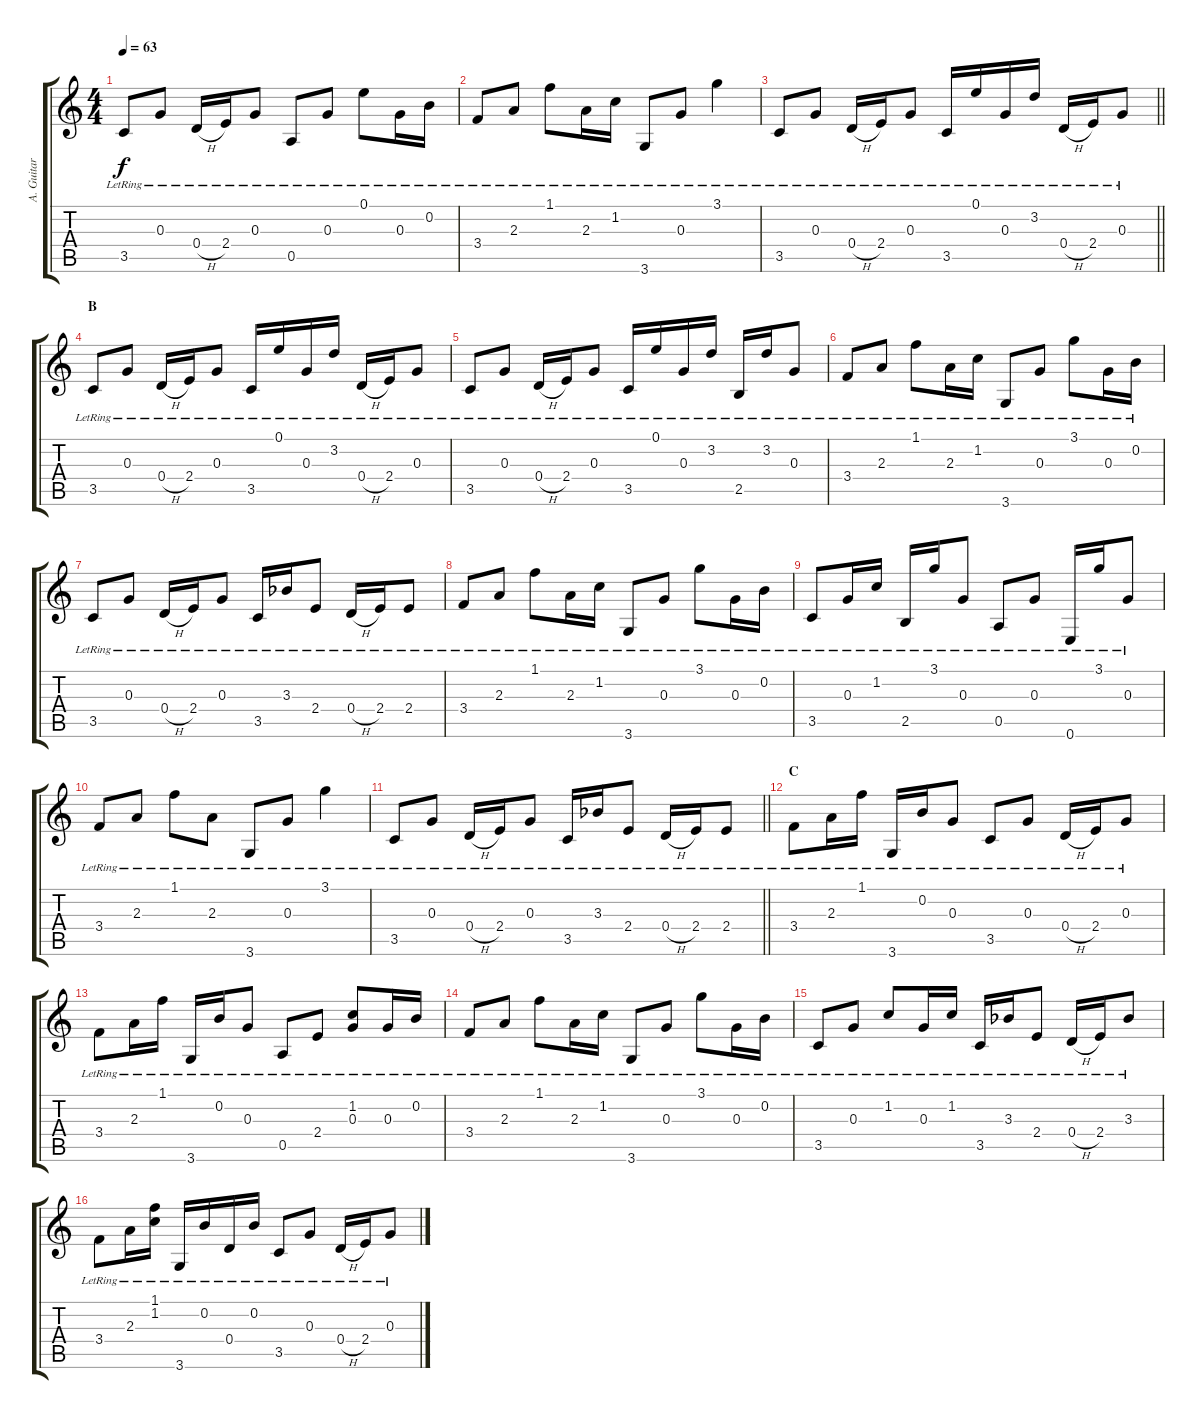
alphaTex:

\track ("A. Guitar" "A. Guitar") {instrument acousticguitarsteel}
\staff {score tabs}
\tuning (E4 B3 G3 D3 A2 E2) {hide}
\ts (4 4)
\tempo 63
\clef g2
\ks c
3.5{lr}.8{dy f} 0.3{lr}.8 0.4{h lr}.16 2.4{lr}.16 0.3{lr}.8 0.5{lr}.8 0.3{lr}.8 0.1{lr}.8 0.3{lr}.16 0.2{lr}.16 |
3.4{lr}.8 2.3{lr}.8 1.1{lr}.8 2.3{lr}.16 1.2{lr}.16 3.6{lr}.8 0.3{lr}.8 3.1{lr}.4 |
\barLineRight lightlight
3.5{lr}.8 0.3{lr}.8 0.4{h lr}.16 2.4{lr}.16 0.3{lr}.8 3.5{lr}.16 0.1{lr}.16 0.3{lr}.16 3.2{lr}.16 0.4{h lr}.16 2.4{lr}.16 0.3{lr}.8 |
\section ("" "B")
3.5{lr}.8 0.3{lr}.8 0.4{h lr}.16 2.4{lr}.16 0.3{lr}.8 3.5{lr}.16 0.1{lr}.16 0.3{lr}.16 3.2{lr}.16 0.4{h lr}.16 2.4{lr}.16 0.3{lr}.8 |
3.5{lr}.8 0.3{lr}.8 0.4{h lr}.16 2.4{lr}.16 0.3{lr}.8 3.5{lr}.16 0.1{lr}.16 0.3{lr}.16 3.2{lr}.16 2.5{lr}.16 3.2{lr}.16 0.3{lr}.8 |
3.4{lr}.8 2.3{lr}.8 1.1{lr}.8 2.3{lr}.16 1.2{lr}.16 3.6{lr}.8 0.3{lr}.8 3.1{lr}.8 0.3{lr}.16 0.2{lr}.16 |
3.5{lr}.8 0.3{lr}.8 0.4{h lr}.16 2.4{lr}.16 0.3{lr}.8 3.5{lr}.16 3.3{lr acc b}.16 2.4{lr}.8 0.4{h lr}.16 2.4{lr}.16 2.4{lr}.8 |
3.4{lr}.8 2.3{lr}.8 1.1{lr}.8 2.3{lr}.16 1.2{lr}.16 3.6{lr}.8 0.3{lr}.8 3.1{lr}.8 0.3{lr}.16 0.2{lr}.16 |
3.5{lr}.8 0.3{lr}.16 1.2{lr}.16 2.5{lr}.16 3.1{lr}.16 0.3{lr}.8 0.5{lr}.8 0.3{lr}.8 0.6{lr}.16 3.1{lr}.16 0.3{lr}.8 |
3.4{lr}.8 2.3{lr}.8 1.1{lr}.8 2.3{lr}.8 3.6{lr}.8 0.3{lr}.8 3.1{lr}.4 |
\barLineRight lightlight
3.5{lr}.8 0.3{lr}.8 0.4{h lr}.16 2.4{lr}.16 0.3{lr}.8 3.5{lr}.16 3.3{lr acc b}.16 2.4{lr}.8 0.4{h lr}.16 2.4{lr}.16 2.4{lr}.8 |
\section ("" "C")
3.4{lr}.8 2.3{lr}.16 1.1{lr}.16 3.6{lr}.16 0.2{lr}.16 0.3{lr}.8 3.5{lr}.8 0.3{lr}.8 0.4{h lr}.16 2.4{lr}.16 0.3{lr}.8 |
3.4{lr}.8 2.3{lr}.16 1.1{lr}.16 3.6{lr}.16 0.2{lr}.16 0.3{lr}.8 0.5{lr}.8 2.4{lr}.8 (1.2{lr} 0.3{lr}).8 0.3{lr}.16 0.2{lr}.16 |
3.4{lr}.8 2.3{lr}.8 1.1{lr}.8 2.3{lr}.16 1.2{lr}.16 3.6{lr}.8 0.3{lr}.8 3.1{lr}.8 0.3{lr}.16 0.2{lr}.16 |
3.5{lr}.8 0.3{lr}.8 1.2{lr}.8 0.3{lr}.16 1.2{lr}.16 3.5{lr}.16 3.3{lr acc b}.16 2.4{lr}.8 0.4{h lr}.16 2.4{lr}.16 3.3{lr acc b}.8 |
3.4{lr}.8 2.3{lr}.16 (1.1{lr} 1.2{lr}).16 3.6{lr}.16 0.2{lr}.16 0.4{lr}.16 0.2{lr}.16 3.5{lr}.8 0.3{lr}.8 0.4{h lr}.16 2.4{lr}.16 0.3{lr}.8
